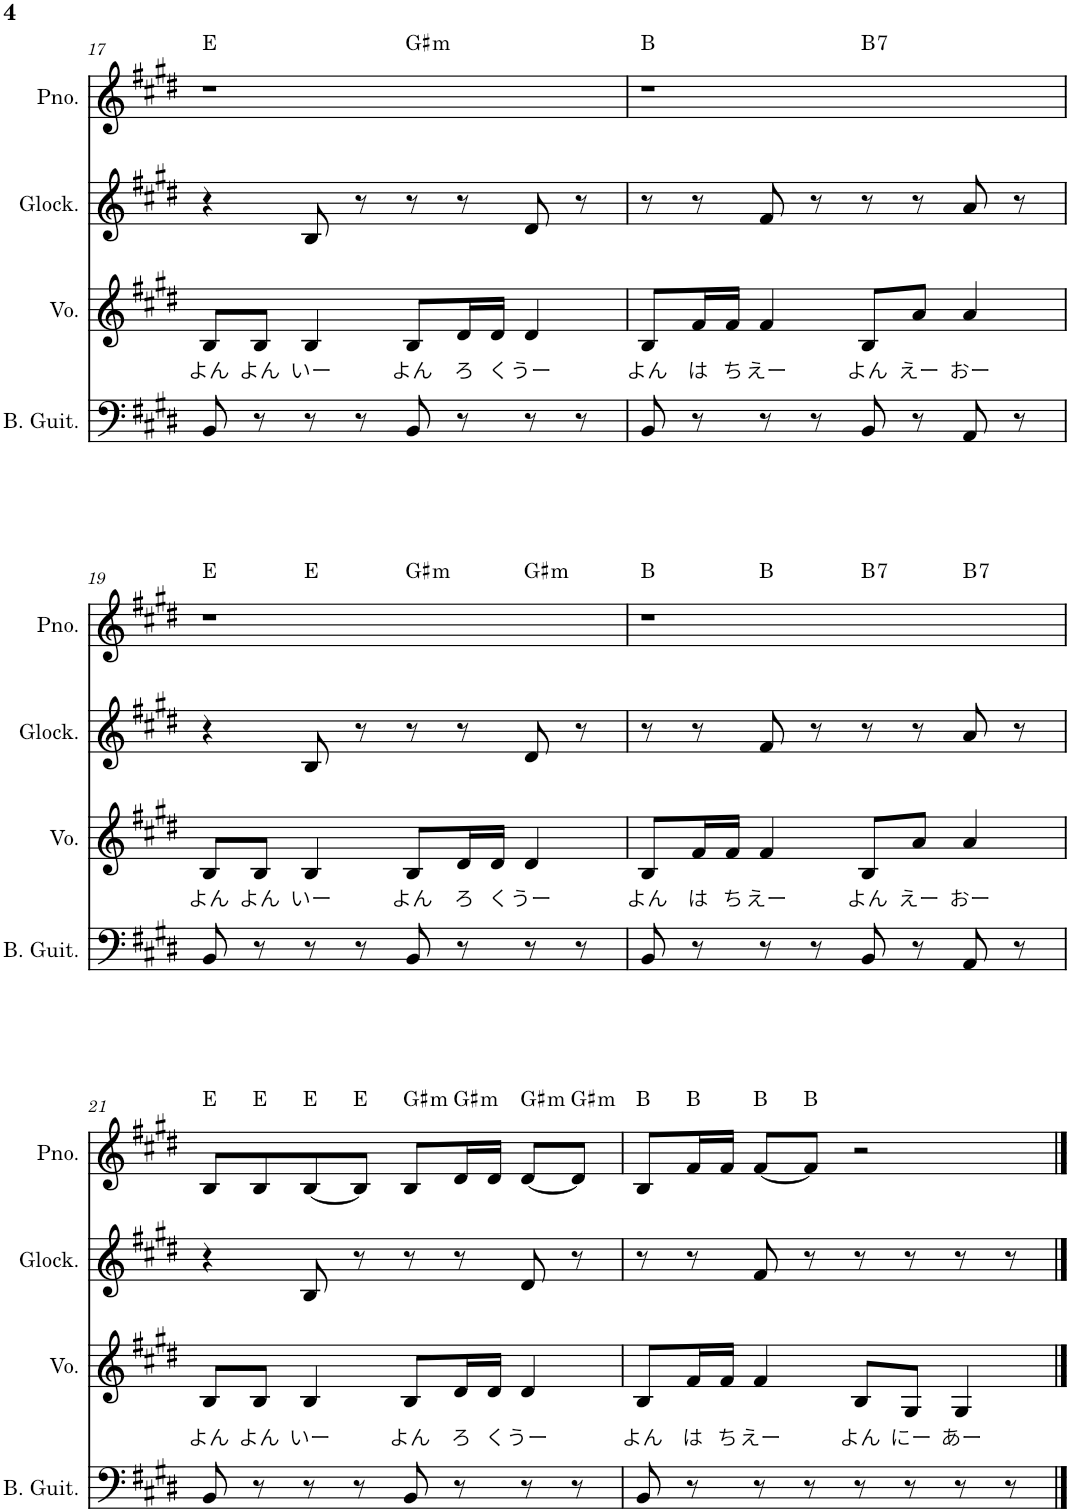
**kern	**kern	**text	**kern	**kern	**harte
*part4	*part3	*part3	*part2	*part1	*part1
*staff4	*staff3	*staff3	*staff2	*staff1	*
*I"Bass Guitar	*I"Voice	*	*I"Glockenspiel	*I"Piano	*
*I'B. Guit.	*I'Vo.	*	*I'Glock.	*I'Pno.	*
!!LO:PB:g=z
*clefF4	*clefG2	*	*clefG2	*clefG2	*
*Trd7c12	*	*	*Trd-14c-24	*	*
*k[f#c#g#d#]	*k[f#c#g#d#]	*	*k[f#c#g#d#]	*k[f#c#g#d#]	*
*M4/4	*M4/4	*	*M4/4	*M4/4	*
=17	=17	=17	=17	=17	=17
!	!	!LO:LY:b	!	!	!
*	*	*	*	*^	*
8BB/	8B/L	よん	4r	1r	2ryy	E:maj
!	!	!LO:LY:b	!	!	!	!
8r	8B/J	よん	.	.	.	.
!	!	!LO:LY:b	!	!	!	!
8r	4B/	いー	8B/	.	.	.
8r	.	.	8r	.	.	.
!	!	!LO:LY:b	!	!	!	!LO:H:kt=m
8BB/	8B/L	よん	8r	.	2ryy	G#:min
!	!	!LO:LY:b	!	!	!	!
8r	16d#/L	ろ	8r	.	.	.
!	!	!LO:LY:b	!	!	!	!
.	16d#/JJ	く	.	.	.	.
!	!	!LO:LY:b	!	!	!	!
8r	4d#/	うー	8d#/	.	.	.
8r	.	.	8r	.	.	.
=18	=18	=18	=18	=18	=18	=18
!	!	!LO:LY:b	!	!	!	!
8BB/	8B/L	よん	8r	1r	2ryy	B:maj
!	!	!LO:LY:b	!	!	!	!
8r	16f#/L	は	8r	.	.	.
!	!	!LO:LY:b	!	!	!	!
.	16f#/JJ	ち	.	.	.	.
!	!	!LO:LY:b	!	!	!	!
8r	4f#/	えー	8f#/	.	.	.
8r	.	.	8r	.	.	.
!	!	!LO:LY:b	!	!	!	!LO:H:kt=7
8BB/	8B/L	よん	8r	.	2ryy	B:7
!	!	!LO:LY:b	!	!	!	!
8r	8a/J	えー	8r	.	.	.
!	!	!LO:LY:b	!	!	!	!
8AA/	4a/	おー	8a/	.	.	.
8r	.	.	8r	.	.	.
!!LO:LB:g=z
=19	=19	=19	=19	=19	=19	=19
!	!	!LO:LY:b	!	!	!	!
*	*	*	*	*^	*^	*
8BB/	8B/L	よん	4r	1r	4ryy	2ryy	2.ryy	E:maj
!	!	!LO:LY:b	!	!	!	!	!	!
8r	8B/J	よん	.	.	.	.	.	.
!	!	!LO:LY:b	!	!	!	!	!	!
8r	4B/	いー	8B/	.	2.ryy	.	.	E:maj
8r	.	.	8r	.	.	.	.	.
!	!	!LO:LY:b	!	!	!	!	!	!LO:H:kt=m
8BB/	8B/L	よん	8r	.	.	2ryy	.	G#:min
!	!	!LO:LY:b	!	!	!	!	!	!
8r	16d#/L	ろ	8r	.	.	.	.	.
!	!	!LO:LY:b	!	!	!	!	!	!
.	16d#/JJ	く	.	.	.	.	.	.
!	!	!LO:LY:b	!	!	!	!	!	!LO:H:kt=m
8r	4d#/	うー	8d#/	.	.	.	4ryy	G#:min
8r	.	.	8r	.	.	.	.	.
=20	=20	=20	=20	=20	=20	=20	=20	=20
!	!	!LO:LY:b	!	!	!	!	!	!
8BB/	8B/L	よん	8r	1r	4ryy	2ryy	2.ryy	B:maj
!	!	!LO:LY:b	!	!	!	!	!	!
8r	16f#/L	は	8r	.	.	.	.	.
!	!	!LO:LY:b	!	!	!	!	!	!
.	16f#/JJ	ち	.	.	.	.	.	.
!	!	!LO:LY:b	!	!	!	!	!	!
8r	4f#/	えー	8f#/	.	2.ryy	.	.	B:maj
8r	.	.	8r	.	.	.	.	.
!	!	!LO:LY:b	!	!	!	!	!	!LO:H:kt=7
8BB/	8B/L	よん	8r	.	.	2ryy	.	B:7
!	!	!LO:LY:b	!	!	!	!	!	!
8r	8a/J	えー	8r	.	.	.	.	.
!	!	!LO:LY:b	!	!	!	!	!	!LO:H:kt=7
8AA/	4a/	おー	8a/	.	.	.	4ryy	B:7
8r	.	.	8r	.	.	.	.	.
!!LO:LB:g=z
=21	=21	=21	=21	=21	=21	=21	=21	=21
!	!	!LO:LY:b	!	!	!	!	!	!
*	*	*	*	*v	*v	*v	*v	*
8BB/	8B/L	よん	4r	8B/L	E:maj
!	!	!LO:LY:b	!	!	!
8r	8B/J	よん	.	8B/	E:maj
!	!	!LO:LY:b	!	!	!
8r	4B/	いー	8B/	[8B/	E:maj
8r	.	.	8r	8B/J]	E:maj
!	!	!LO:LY:b	!	!	!LO:H:kt=m
8BB/	8B/L	よん	8r	8B/L	G#:min
!	!	!LO:LY:b	!	!	!LO:H:kt=m
8r	16d#/L	ろ	8r	16d#/L	G#:min
!	!	!LO:LY:b	!	!	!
.	16d#/JJ	く	.	16d#/JJ	.
!	!	!LO:LY:b	!	!	!LO:H:kt=m
8r	4d#/	うー	8d#/	[8d#/L	G#:min
!	!	!	!	!	!LO:H:kt=m
8r	.	.	8r	8d#/J]	G#:min
=22	=22	=22	=22	=22	=22
!	!	!LO:LY:b	!	!	!
8BB/	8B/L	よん	8r	8B/L	B:maj
!	!	!LO:LY:b	!	!	!
8r	16f#/L	は	8r	16f#/L	B:maj
!	!	!LO:LY:b	!	!	!
.	16f#/JJ	ち	.	16f#/JJ	.
!	!	!LO:LY:b	!	!	!
8r	4f#/	えー	8f#/	[8f#/L	B:maj
8r	.	.	8r	8f#/J]	B:maj
!	!	!LO:LY:b	!	!	!
8r	8B/L	よん	8r	2r	.
!	!	!LO:LY:b	!	!	!
8r	8G#/J	にー	8r	.	.
!	!	!LO:LY:b	!	!	!
8r	4G#/	あー	8r	.	.
8r	.	.	8r	.	.
==	==	==	==	==	==
*-	*-	*-	*-	*-	*-
